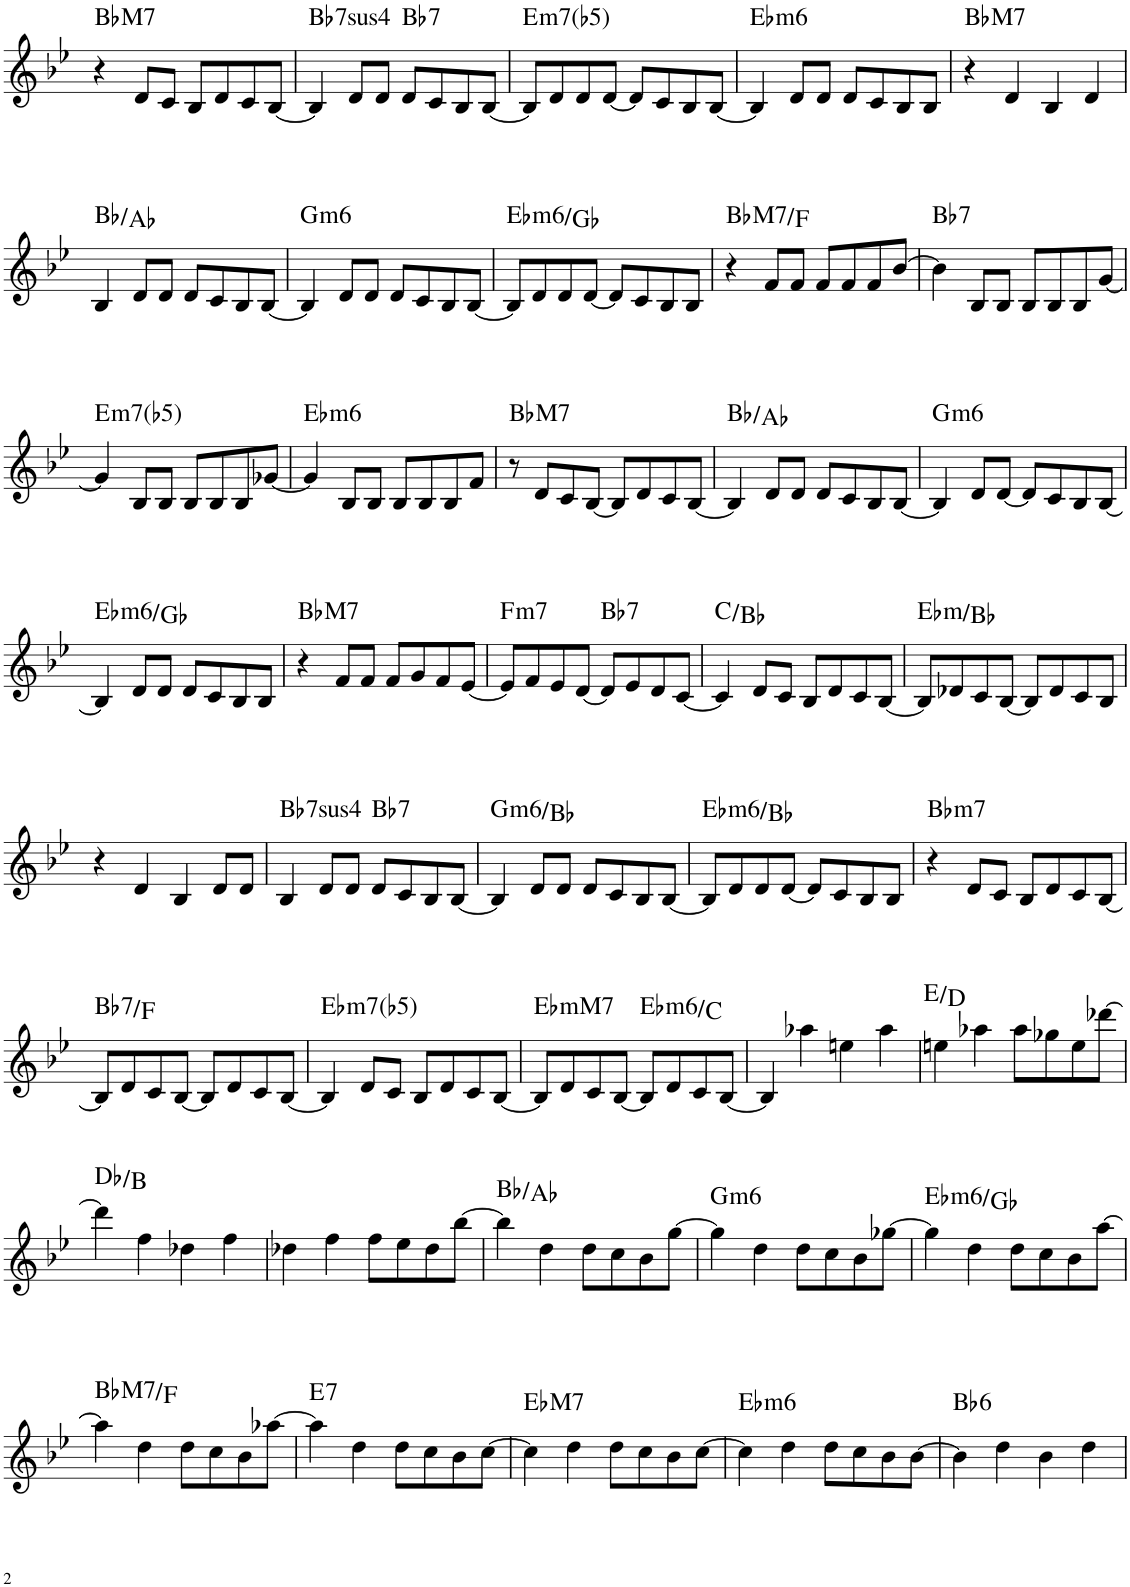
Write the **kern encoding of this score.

**kern	**harte
*part1	*part1
*staff1	*
*I"Piano	*
*I'Pno.	*
!!LO:PB:g=z
*clefG2	*
*k[b-e-]	*
*M4/4	*
=37	=37
!	!LO:H:kt=M7
4r	Bb:maj7
8d/L	.
8c/J	.
8B-/L	.
8d/	.
8c/	.
[8B-/J	.
=38	=38
!	!LO:H:kt=74
4B-/]	Bb:sus4(7)
8d/L	.
8d/J	.
!	!LO:H:kt=7
8d/L	Bb:7
8c/	.
8B-/	.
[8B-/J	.
=39	=39
!	!LO:H:kt=m7(b5)
8B-/L]	E:hdim7
8d/	.
8d/	.
[8d/J	.
8d/L]	.
8c/	.
8B-/	.
[8B-/J	.
=40	=40
!	!LO:H:kt=m6
4B-/]	Eb:min6
8d/L	.
8d/J	.
8d/L	.
8c/	.
8B-/	.
8B-/J	.
=41	=41
!	!LO:H:kt=M7
4r	Bb:maj7
4d/	.
4B-/	.
4d/	.
!!LO:LB:g=z
=42	=42
4B-/	Bb:maj/b7
8d/L	.
8d/J	.
8d/L	.
8c/	.
8B-/	.
[8B-/J	.
=43	=43
!	!LO:H:kt=m6
4B-/]	G:min6
8d/L	.
8d/J	.
8d/L	.
8c/	.
8B-/	.
[8B-/J	.
=44	=44
!	!LO:H:kt=m6
8B-/L]	Eb:min6/b3
8d/	.
8d/	.
[8d/J	.
8d/L]	.
8c/	.
8B-/	.
8B-/J	.
=45	=45
!	!LO:H:kt=M7
4r	Bb:maj7/5
8f/L	.
8f/J	.
8f/L	.
8f/	.
8f/	.
[8b-/J	.
=46	=46
!	!LO:H:kt=7
4b-\]	Bb:7
8B-/L	.
8B-/J	.
8B-/L	.
8B-/	.
8B-/	.
[8g/J	.
!!LO:LB:g=z
=47	=47
!	!LO:H:kt=m7(b5)
4g/]	E:hdim7
8B-/L	.
8B-/J	.
8B-/L	.
8B-/	.
8B-/	.
[8g-X/J	.
=48	=48
!	!LO:H:kt=m6
4g-/]	Eb:min6
8B-/L	.
8B-/J	.
8B-/L	.
8B-/	.
8B-/	.
8f/J	.
=49	=49
!	!LO:H:kt=M7
8r	Bb:maj7
8d/L	.
8c/	.
[8B-/J	.
8B-/L]	.
8d/	.
8c/	.
[8B-/J	.
=50	=50
4B-/]	Bb:maj/b7
8d/L	.
8d/J	.
8d/L	.
8c/	.
8B-/	.
[8B-/J	.
=51	=51
!	!LO:H:kt=m6
4B-/]	G:min6
8d/L	.
[8d/J	.
8d/L]	.
8c/	.
8B-/	.
[8B-/J	.
!!LO:LB:g=z
=52	=52
!	!LO:H:kt=m6
4B-/]	Eb:min6/b3
8d/L	.
8d/J	.
8d/L	.
8c/	.
8B-/	.
8B-/J	.
=53	=53
!	!LO:H:kt=M7
4r	Bb:maj7
8f/L	.
8f/J	.
8f/L	.
8g/	.
8f/	.
[8e-/J	.
=54	=54
!	!LO:H:kt=m7
8e-/L]	F:min7
8f/	.
8e-/	.
[8d/J	.
!	!LO:H:kt=7
8d/L]	Bb:7
8e-/	.
8d/	.
[8c/J	.
=55	=55
4c/]	C:maj/b7
8d/L	.
8c/J	.
8B-/L	.
8d/	.
8c/	.
[8B-/J	.
=56	=56
!	!LO:H:kt=m
8B-/L]	Eb:min/5
8d-X/	.
8c/	.
[8B-/J	.
8B-/L]	.
8d-/	.
8c/	.
8B-/J	.
!!LO:LB:g=z
=57	=57
4r	.
4d/	.
4B-/	.
8d/L	.
8d/J	.
=58	=58
!	!LO:H:kt=74
4B-/	Bb:sus4(7)
8d/L	.
8d/J	.
!	!LO:H:kt=7
8d/L	Bb:7
8c/	.
8B-/	.
[8B-/J	.
=59	=59
!	!LO:H:kt=m6
4B-/]	G:min6/b3
8d/L	.
8d/J	.
8d/L	.
8c/	.
8B-/	.
[8B-/J	.
=60	=60
!	!LO:H:kt=m6
8B-/L]	Eb:min6/5
8d/	.
8d/	.
[8d/J	.
8d/L]	.
8c/	.
8B-/	.
8B-/J	.
=61	=61
!	!LO:H:kt=m7
4r	Bb:min7
8d/L	.
8c/J	.
8B-/L	.
8d/	.
8c/	.
[8B-/J	.
!!LO:LB:g=z
=62	=62
!	!LO:H:kt=7
8B-/L]	Bb:7/5
8d/	.
8c/	.
[8B-/J	.
8B-/L]	.
8d/	.
8c/	.
[8B-/J	.
=63	=63
!	!LO:H:kt=m7(b5)
4B-/]	Eb:hdim7
8d/L	.
8c/J	.
8B-/L	.
8d/	.
8c/	.
[8B-/J	.
=64	=64
!	!LO:H:kt=mM7
8B-/L]	Eb:minmaj7
8d/	.
8c/	.
[8B-/J	.
!	!LO:H:kt=m6
8B-/L]	Eb:min6/6
8d/	.
8c/	.
[8B-/J	.
=65	=65
4B-/]	.
4aa-X\	.
4een\	.
4aa-\	.
=66	=66
4een\	E:maj/b7
4aa-X\	.
8aa-\L	.
8gg-X\	.
8ee\	.
[8ddd-X\J	.
!!LO:LB:g=z
=67	=67
4ddd-\]	Db:maj/#6
4ff\	.
4dd-X\	.
4ff\	.
=68	=68
4dd-X\	.
4ff\	.
8ff\L	.
8ee-\	.
8dd-\	.
[8bb-\J	.
=69	=69
4bb-\]	Bb:maj/b7
4dd\	.
8dd\L	.
8cc\	.
8b-\	.
[8gg\J	.
=70	=70
!	!LO:H:kt=m6
4gg\]	G:min6
4dd\	.
8dd\L	.
8cc\	.
8b-\	.
[8gg-X\J	.
=71	=71
!	!LO:H:kt=m6
4gg-\]	Eb:min6/b3
4dd\	.
8dd\L	.
8cc\	.
8b-\	.
[8aa\J	.
!!LO:LB:g=z
=72	=72
!	!LO:H:kt=M7
4aa\]	Bb:maj7/5
4dd\	.
8dd\L	.
8cc\	.
8b-\	.
[8aa-X\J	.
=73	=73
!	!LO:H:kt=7
4aa-\]	E:7
4dd\	.
8dd\L	.
8cc\	.
8b-\	.
[8cc\J	.
=74	=74
!	!LO:H:kt=M7
4cc\]	Eb:maj7
4dd\	.
8dd\L	.
8cc\	.
8b-\	.
[8cc\J	.
=75	=75
!	!LO:H:kt=m6
4cc\]	Eb:min6
4dd\	.
8dd\L	.
8cc\	.
8b-\	.
[8b-\J	.
=76	=76
!	!LO:H:kt=6
4b-\]	Bb:maj6
4dd\	.
4b-\	.
4dd\	.
=	=
*-	*-
